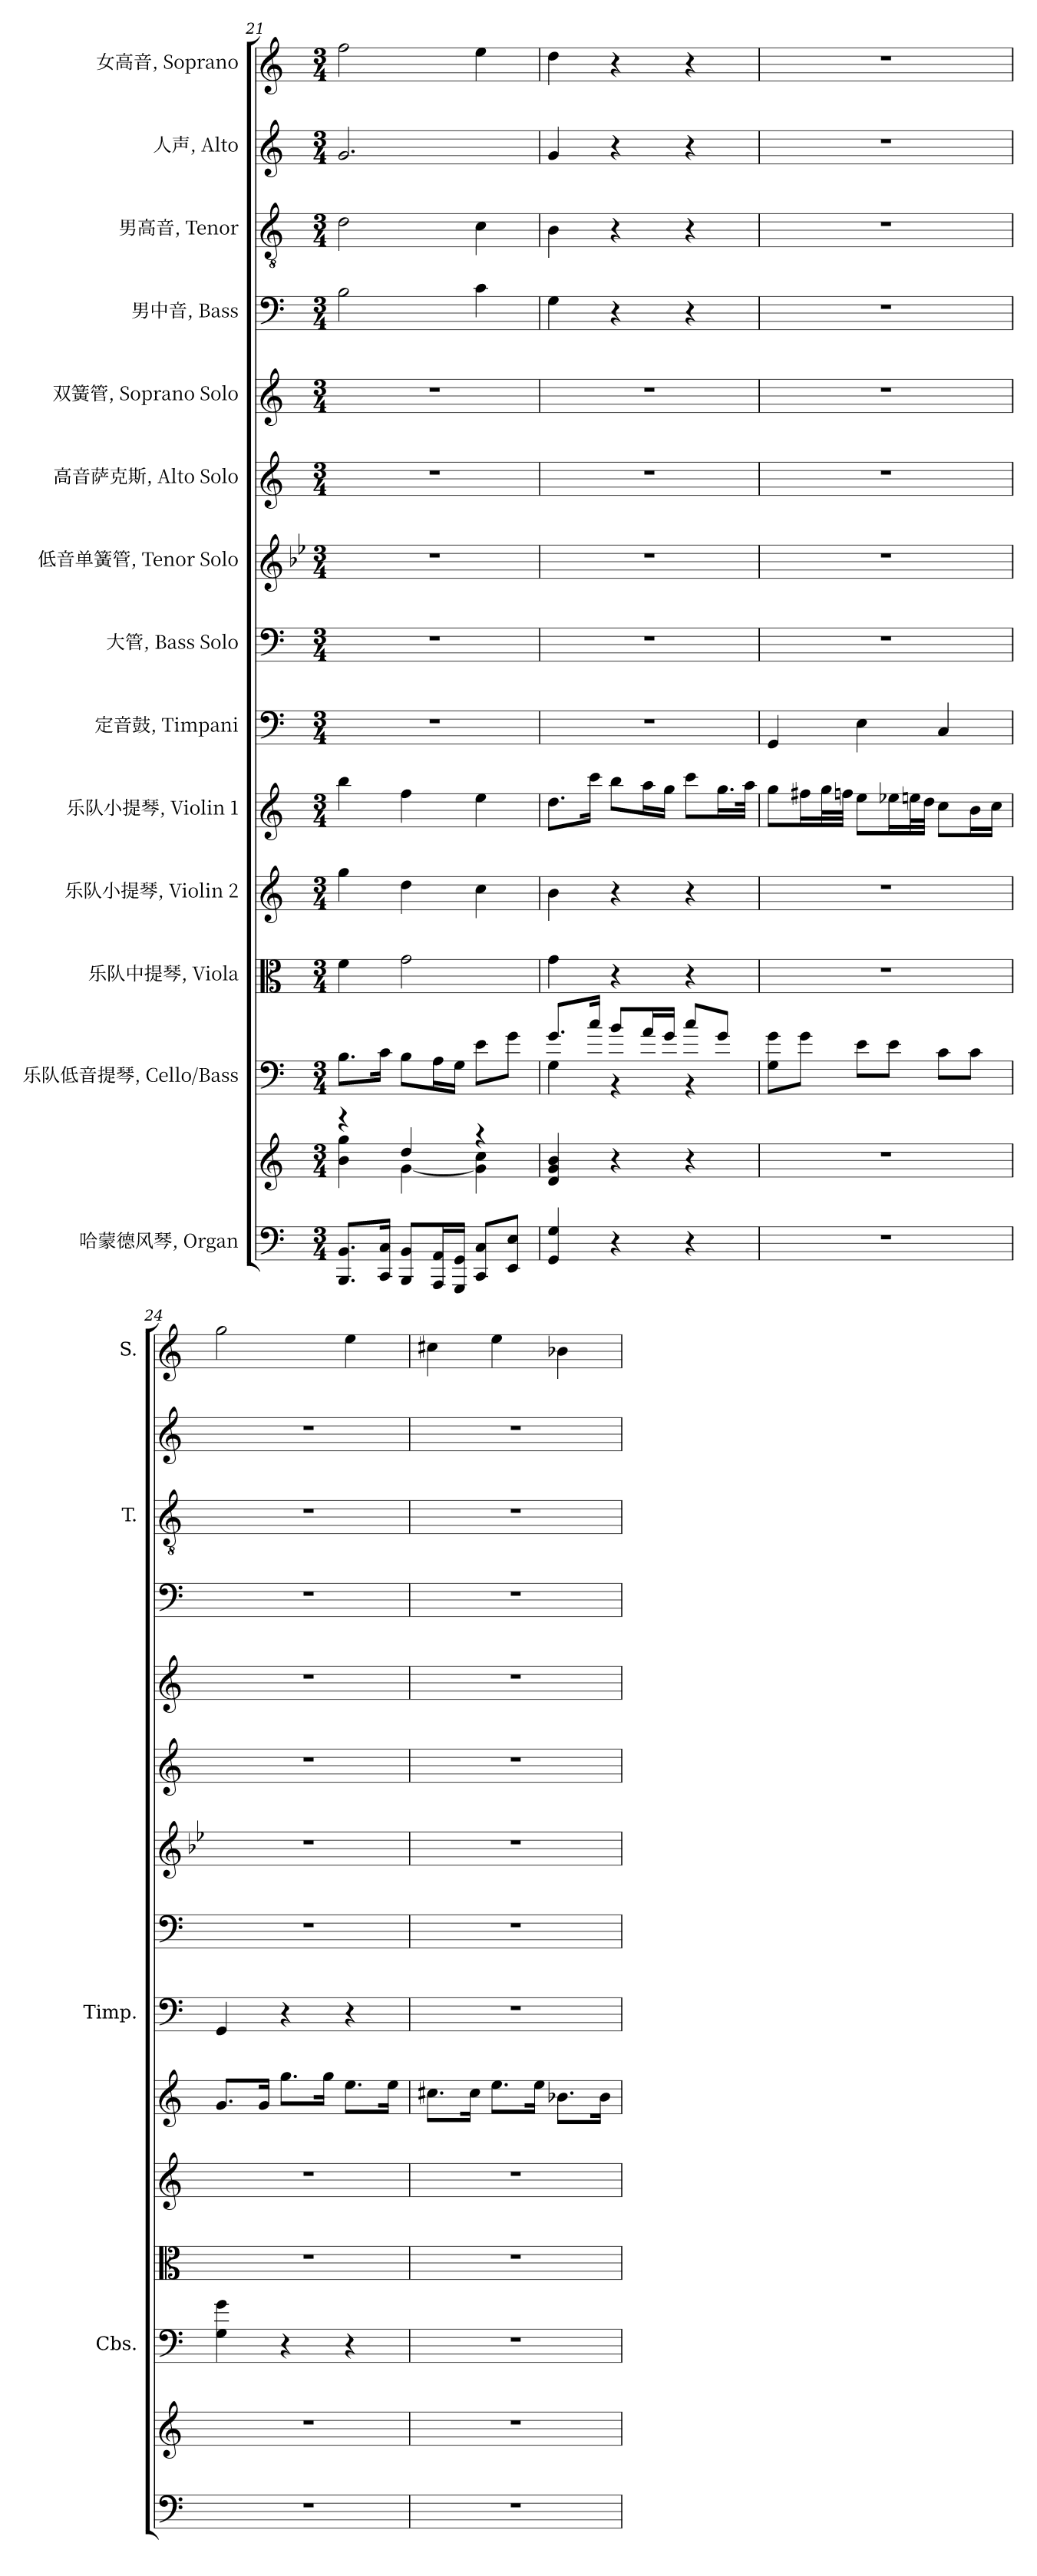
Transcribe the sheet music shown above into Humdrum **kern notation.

**kern	**kern	**kern	**kern	**kern	**kern	**kern	**kern	**kern	**kern	**kern	**kern	**kern	**kern	**kern
*part14	*part14	*part13	*part12	*part11	*part10	*part9	*part8	*part7	*part6	*part5	*part4	*part3	*part2	*part1
*staff15	*staff14	*staff13	*staff12	*staff11	*staff10	*staff9	*staff8	*staff7	*staff6	*staff5	*staff4	*staff3	*staff2	*staff1
*I"哈蒙德风琴, Organ	*	*I"乐队低音提琴, Cello/Bass	*I"乐队中提琴, Viola	*I"乐队小提琴, Violin 2	*I"乐队小提琴, Violin 1	*I"定音鼓, Timpani	*I"大管, Bass Solo	*I"低音单簧管, Tenor Solo	*I"高音萨克斯, Alto Solo	*I"双簧管, Soprano Solo	*I"男中音, Bass	*I"男高音, Tenor	*I"人声, Alto	*I"女高音, Soprano
*	*	*I'Cbs.	*	*	*	*I'Timp.	*	*	*	*	*	*I'T.	*	*I'S.
*clefF4	*clefG2	*clefF4	*clefC3	*clefG2	*clefG2	*clefF4	*clefF4	*clefG2	*clefG2	*clefG2	*clefF4	*clefGv2	*clefG2	*clefG2
*	*	*ITrd7c12	*	*	*	*	*	*ITrd8c14	*ITrd1c2	*	*	*	*	*
*k[]	*k[]	*k[]	*k[]	*k[]	*k[]	*k[]	*k[]	*k[b-e-]	*k[b-e-]	*k[]	*k[]	*k[]	*k[]	*k[]
*M3/4	*M3/4	*M3/4	*M3/4	*M3/4	*M3/4	*M3/4	*M3/4	*M3/4	*M3/4	*M3/4	*M3/4	*M3/4	*M3/4	*M3/4
=21	=21	=21	=21	=21	=21	=21	=21	=21	=21	=21	=21	=21	=21	=21
*	*^	*	*	*	*	*	*	*	*	*	*	*	*	*
8.BBB/ 8.BB/L	4r	4b\ 4gg\	8.BB\L	4f\	4gg\	4bb\	2.r	2.r	2.r	2.r	2.r	2B\	2d\	2.g/	2ff\
16CC/ 16C/Jk	.	.	16C\Jk	.	.	.	.	.	.	.	.	.	.	.	.
8BBB/ 8BB/L	4dd/	[4g\	8BB\L	2g\	4dd\	4ff\	.	.	.	.	.	.	.	.	.
16AAA/ 16AA/L	.	.	16AA\L	.	.	.	.	.	.	.	.	.	.	.	.
16GGG/ 16GG/JJ	.	.	16GG\JJ	.	.	.	.	.	.	.	.	.	.	.	.
8CC/ 8C/L	4r	4g\] 4cc\	8E\L	.	4cc\	4ee\	.	.	.	.	.	4c\	4c\	.	4ee\
8EE/ 8E/J	.	.	8G\J	.	.	.	.	.	.	.	.	.	.	.	.
*	*v	*v	*	*	*	*	*	*	*	*	*	*	*	*	*
!!LO:PB:g=z
=22	=22	=22	=22	=22	=22	=22	=22	=22	=22	=22	=22	=22	=22	=22
*	*	*^	*	*	*	*	*	*	*	*	*	*	*	*
4GG/ 4G/	4d/ 4g/ 4b/	8.G/L	4GG\	4g\	4b\	8.dd\L	2.r	2.r	2.r	2.r	2.r	4G\	4B\	4g/	4dd\
.	.	16c/Jk	.	.	.	16ccc\Jk	.	.	.	.	.	.	.	.	.
4r	4r	8B/L	4r	4r	4r	8bb\L	.	.	.	.	.	4r	4r	4r	4r
.	.	16A/L	.	.	.	16aa\L	.	.	.	.	.	.	.	.	.
.	.	16G/JJ	.	.	.	16gg\JJ	.	.	.	.	.	.	.	.	.
4r	4r	8c/L	4r	4r	4r	8ccc\L	.	.	.	.	.	4r	4r	4r	4r
.	.	8G/J	.	.	.	16.gg\L	.	.	.	.	.	.	.	.	.
.	.	.	.	.	.	32aa\JJk	.	.	.	.	.	.	.	.	.
*	*	*v	*v	*	*	*	*	*	*	*	*	*	*	*	*
=23	=23	=23	=23	=23	=23	=23	=23	=23	=23	=23	=23	=23	=23	=23
2.r	2.r	8GG\ 8G\L	2.r	2.r	8gg\L	4GG/	2.r	2.r	2.r	2.r	2.r	2.r	2.r	2.r
.	.	8G\J	.	.	16ff#X\L	.	.	.	.	.	.	.	.	.
.	.	.	.	.	32gg\L	.	.	.	.	.	.	.	.	.
.	.	.	.	.	32ffn\JJJ	.	.	.	.	.	.	.	.	.
.	.	8E\L	.	.	8ee\L	4E\	.	.	.	.	.	.	.	.
.	.	8E\J	.	.	16ee-X\L	.	.	.	.	.	.	.	.	.
.	.	.	.	.	32een\L	.	.	.	.	.	.	.	.	.
.	.	.	.	.	32dd\JJJ	.	.	.	.	.	.	.	.	.
.	.	8C\L	.	.	8cc\L	4C/	.	.	.	.	.	.	.	.
.	.	8C\J	.	.	16b\L	.	.	.	.	.	.	.	.	.
.	.	.	.	.	16cc\JJ	.	.	.	.	.	.	.	.	.
=24	=24	=24	=24	=24	=24	=24	=24	=24	=24	=24	=24	=24	=24	=24
2.r	2.r	4GG\ 4G\	2.r	2.r	8.g/L	4GG/	2.r	2.r	2.r	2.r	2.r	2.r	2.r	2gg\
.	.	.	.	.	16g/Jk	.	.	.	.	.	.	.	.	.
.	.	4r	.	.	8.gg\L	4r	.	.	.	.	.	.	.	.
.	.	.	.	.	16gg\Jk	.	.	.	.	.	.	.	.	.
.	.	4r	.	.	8.ee\L	4r	.	.	.	.	.	.	.	4ee\
.	.	.	.	.	16ee\Jk	.	.	.	.	.	.	.	.	.
!!LO:PB:g=z
=25	=25	=25	=25	=25	=25	=25	=25	=25	=25	=25	=25	=25	=25	=25
2.r	2.r	2.r	2.r	2.r	8.cc#X\L	2.r	2.r	2.r	2.r	2.r	2.r	2.r	2.r	4cc#X\
.	.	.	.	.	16cc#\Jk	.	.	.	.	.	.	.	.	.
.	.	.	.	.	8.ee\L	.	.	.	.	.	.	.	.	4ee\
.	.	.	.	.	16ee\Jk	.	.	.	.	.	.	.	.	.
.	.	.	.	.	8.b-X\L	.	.	.	.	.	.	.	.	4b-X\
.	.	.	.	.	16b-\Jk	.	.	.	.	.	.	.	.	.
=	=	=	=	=	=	=	=	=	=	=	=	=	=	=
*-	*-	*-	*-	*-	*-	*-	*-	*-	*-	*-	*-	*-	*-	*-
